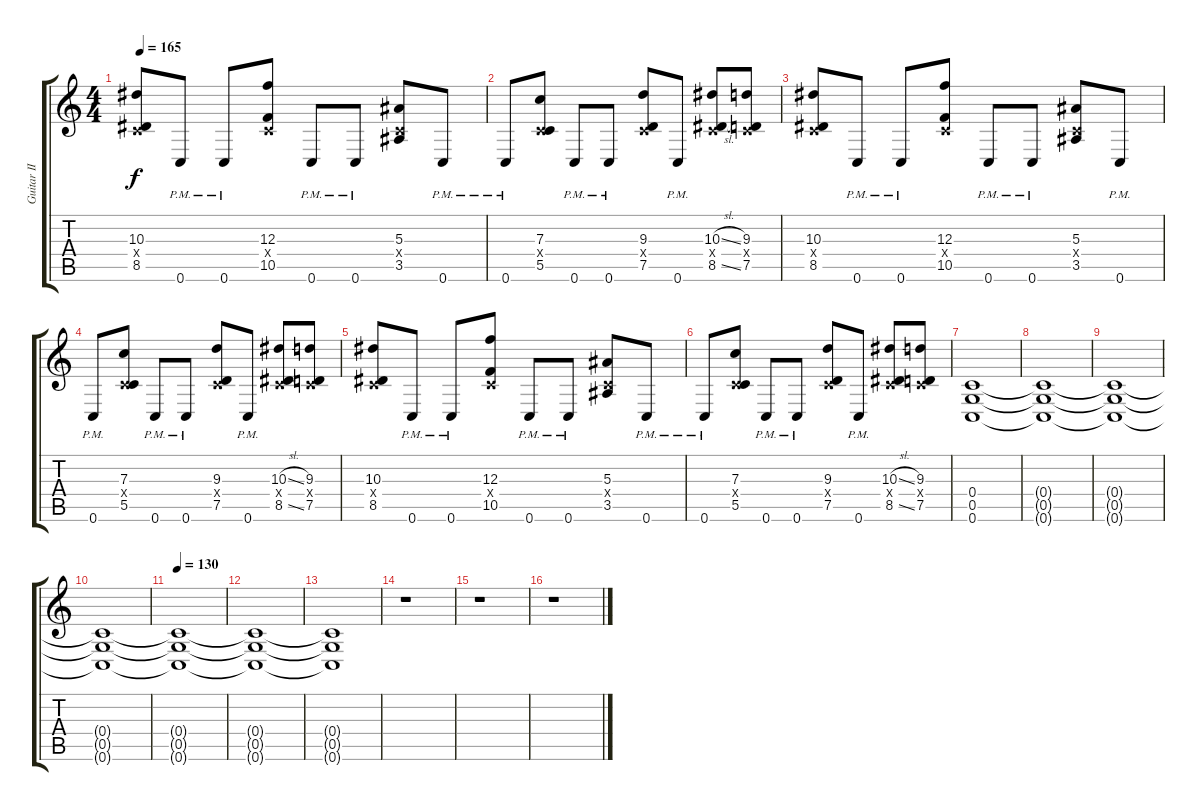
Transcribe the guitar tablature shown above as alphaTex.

\track ("Guitar II" "Guitar II") {instrument overdrivenguitar}
\staff {score tabs}
\tuning (D4 A3 F3 C3 G2 C2) {hide}
\ts (4 4)
\tempo 165
\clef g2
\ks c
(10.3 0.4{x} 8.5).8{dy f} 0.6{pm}.8 0.6{pm}.8 (12.3 0.4{x} 10.5).8 0.6{pm}.8 0.6{pm}.8 (5.3 0.4{x} 3.5).8 0.6{pm}.8 |
0.6{pm}.8 (7.3 0.4{x} 5.5).8 0.6{pm}.8 0.6{pm}.8 (9.3 0.4{x} 7.5).8 0.6{pm}.8 (10.3{sl} 0.4{x} 8.5{sl}).8 (9.3 0.4{x} 7.5).8 |
(10.3 0.4{x} 8.5).8 0.6{pm}.8 0.6{pm}.8 (12.3 0.4{x} 10.5).8 0.6{pm}.8 0.6{pm}.8 (5.3 0.4{x} 3.5).8 0.6{pm}.8 |
0.6{pm}.8 (7.3 0.4{x} 5.5).8 0.6{pm}.8 0.6{pm}.8 (9.3 0.4{x} 7.5).8 0.6{pm}.8 (10.3{sl} 0.4{x} 8.5{sl}).8 (9.3 0.4{x} 7.5).8 |
(10.3 0.4{x} 8.5).8 0.6{pm}.8 0.6{pm}.8 (12.3 0.4{x} 10.5).8 0.6{pm}.8 0.6{pm}.8 (5.3 0.4{x} 3.5).8 0.6{pm}.8 |
0.6{pm}.8 (7.3 0.4{x} 5.5).8 0.6{pm}.8 0.6{pm}.8 (9.3 0.4{x} 7.5).8 0.6{pm}.8 (10.3{sl} 0.4{x} 8.5{sl}).8 (9.3 0.4{x} 7.5).8 |
(0.4 0.5 0.6).1 |
(0.4{t} 0.5{t} 0.6{t}).1 |
(0.4{t} 0.5{t} 0.6{t}).1 |
(0.4{t} 0.5{t} 0.6{t}).1 |
\tempo 130
(0.4{t} 0.5{t} 0.6{t}).1{volume 1} |
(0.4{t} 0.5{t} 0.6{t}).1 |
(0.4{t} 0.5{t} 0.6{t}).1 |
r.1 |
r.1 |
r.1
